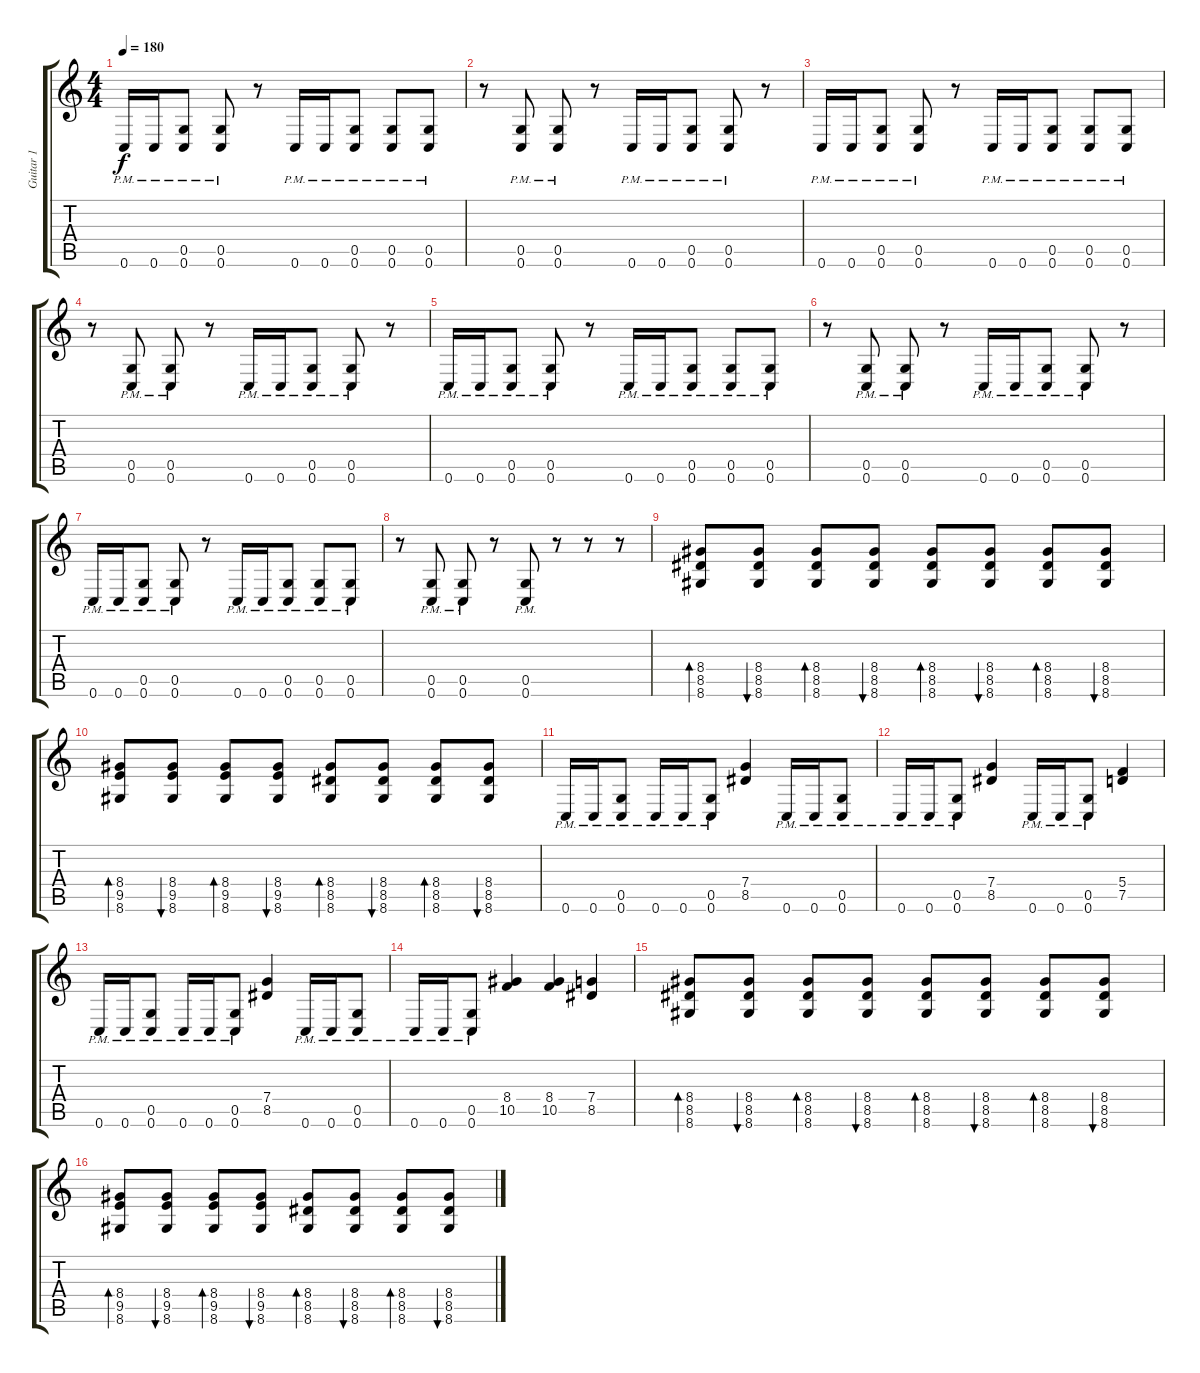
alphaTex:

\track ("Guitar 1" "Guitar 1") {instrument distortionguitar}
\staff {score tabs}
\tuning (D4 A3 F3 C3 G2 C2) {hide}
\ts (4 4)
\tempo 180
\clef g2
\ks c
0.6{pm}.16{dy f} 0.6{pm}.16 (0.5{pm} 0.6{pm}).8 (0.5{pm} 0.6{pm}).8 r.8 0.6{pm}.16 0.6{pm}.16 (0.5{pm} 0.6{pm}).8 (0.5{pm} 0.6{pm}).8 (0.5{pm} 0.6{pm}).8 |
r.8 (0.5{pm} 0.6{pm}).8 (0.5{pm} 0.6{pm}).8 r.8 0.6{pm}.16 0.6{pm}.16 (0.5{pm} 0.6{pm}).8 (0.5{pm} 0.6{pm}).8 r.8 |
0.6{pm}.16 0.6{pm}.16 (0.5{pm} 0.6{pm}).8 (0.5{pm} 0.6{pm}).8 r.8 0.6{pm}.16 0.6{pm}.16 (0.5{pm} 0.6{pm}).8 (0.5{pm} 0.6{pm}).8 (0.5{pm} 0.6{pm}).8 |
r.8 (0.5{pm} 0.6{pm}).8 (0.5{pm} 0.6{pm}).8 r.8 0.6{pm}.16 0.6{pm}.16 (0.5{pm} 0.6{pm}).8 (0.5{pm} 0.6{pm}).8 r.8 |
0.6{pm}.16 0.6{pm}.16 (0.5{pm} 0.6{pm}).8 (0.5{pm} 0.6{pm}).8 r.8 0.6{pm}.16 0.6{pm}.16 (0.5{pm} 0.6{pm}).8 (0.5{pm} 0.6{pm}).8 (0.5{pm} 0.6{pm}).8 |
r.8 (0.5{pm} 0.6{pm}).8 (0.5{pm} 0.6{pm}).8 r.8 0.6{pm}.16 0.6{pm}.16 (0.5{pm} 0.6{pm}).8 (0.5{pm} 0.6{pm}).8 r.8 |
0.6{pm}.16 0.6{pm}.16 (0.5{pm} 0.6{pm}).8 (0.5{pm} 0.6{pm}).8 r.8 0.6{pm}.16 0.6{pm}.16 (0.5{pm} 0.6{pm}).8 (0.5{pm} 0.6{pm}).8 (0.5{pm} 0.6{pm}).8 |
r.8 (0.5{pm} 0.6{pm}).8 (0.5{pm} 0.6{pm}).8 r.8 (0.5 0.6{pm}).8 r.8 r.8 r.8 |
(8.4 8.5 8.6).8{bd 60 instrument overdrivenguitar} (8.4 8.5 8.6).8{bu 60} (8.4 8.5 8.6).8{bd 60} (8.4 8.5 8.6).8{bu 60} (8.4 8.5 8.6).8{bd 60} (8.4 8.5 8.6).8{bu 60} (8.4 8.5 8.6).8{bd 60} (8.4 8.5 8.6).8{bu 60} |
(8.4 9.5 8.6).8{bd 60} (8.4 9.5 8.6).8{bu 60} (8.4 9.5 8.6).8{bd 60} (8.4 9.5 8.6).8{bu 60} (8.4 8.5 8.6).8{bd 60} (8.4 8.5 8.6).8{bu 60} (8.4 8.5 8.6).8{bd 60} (8.4 8.5 8.6).8{bu 60} |
0.6{pm}.16{instrument distortionguitar} 0.6{pm}.16 (0.5{pm} 0.6{pm}).8 0.6{pm}.16 0.6{pm}.16 (0.5{pm} 0.6{pm}).8 (7.4 8.5).4 0.6{pm}.16 0.6{pm}.16 (0.5{pm} 0.6{pm}).8 |
0.6{pm}.16 0.6{pm}.16 (0.5{pm} 0.6{pm}).8 (7.4 8.5).4 0.6{pm}.16 0.6{pm}.16 (0.5{pm} 0.6{pm}).8 (5.4 7.5).4 |
0.6{pm}.16 0.6{pm}.16 (0.5{pm} 0.6{pm}).8 0.6{pm}.16 0.6{pm}.16 (0.5{pm} 0.6{pm}).8 (7.4 8.5).4 0.6{pm}.16 0.6{pm}.16 (0.5{pm} 0.6{pm}).8 |
0.6{pm}.16 0.6{pm}.16 (0.5{pm} 0.6{pm}).8 (8.4 10.5).4 (8.4 10.5).4 (7.4 8.5).4 |
(8.4 8.5 8.6).8{bd 60 instrument overdrivenguitar} (8.4 8.5 8.6).8{bu 60} (8.4 8.5 8.6).8{bd 60} (8.4 8.5 8.6).8{bu 60} (8.4 8.5 8.6).8{bd 60} (8.4 8.5 8.6).8{bu 60} (8.4 8.5 8.6).8{bd 60} (8.4 8.5 8.6).8{bu 60} |
(8.4 9.5 8.6).8{bd 60} (8.4 9.5 8.6).8{bu 60} (8.4 9.5 8.6).8{bd 60} (8.4 9.5 8.6).8{bu 60} (8.4 8.5 8.6).8{bd 60} (8.4 8.5 8.6).8{bu 60} (8.4 8.5 8.6).8{bd 60} (8.4 8.5 8.6).8{bu 60}
